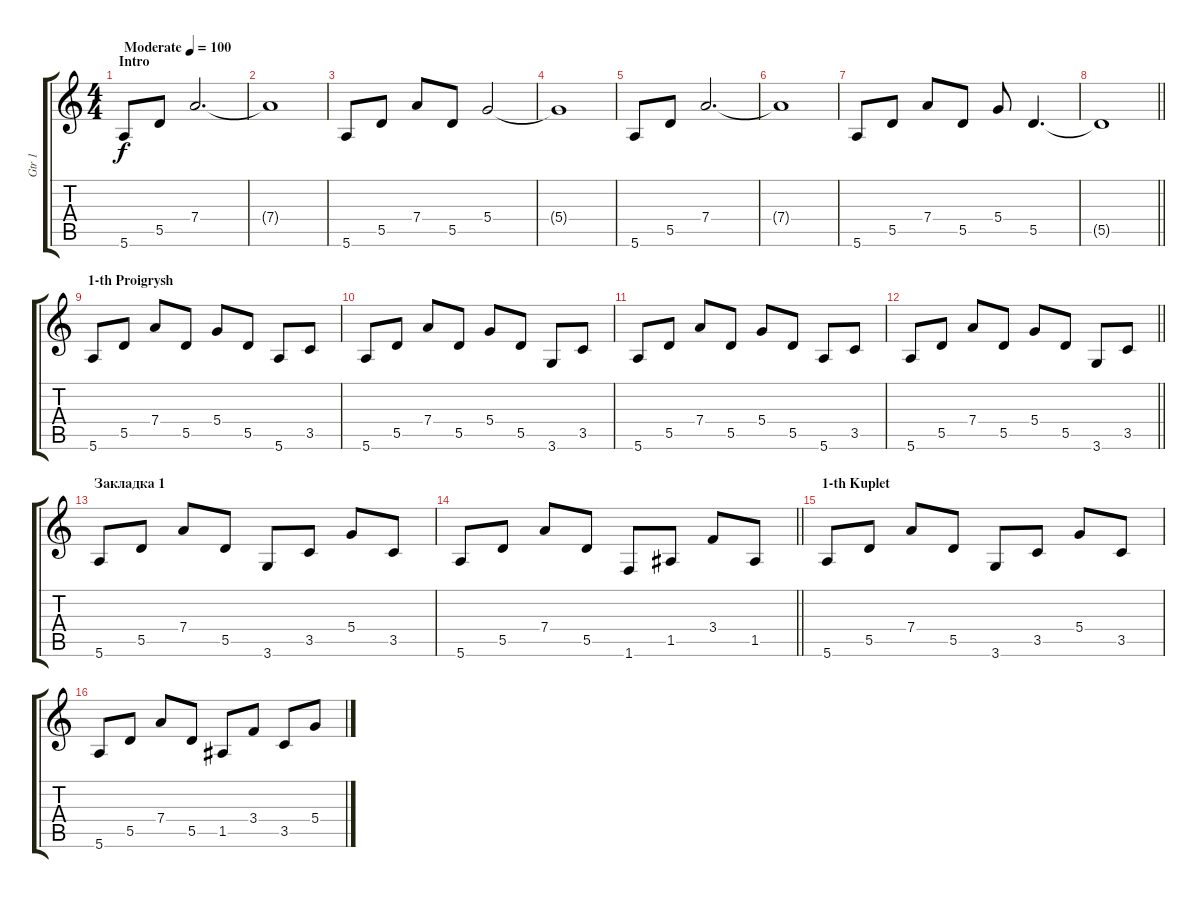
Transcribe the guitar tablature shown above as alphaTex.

\track ("Gtr 1" "Gtr 1") {instrument distortionguitar}
\staff {score tabs}
\tuning (E4 B3 G3 D3 A2 E2) {hide}
\ts (4 4)
\section ("" "Intro")
\tempo (100 "Moderate")
\clef g2
\ks c
5.6.8{dy f instrument distortionguitar} 5.5.8 7.4.2{d} |
7.4{t}.1 |
5.6.8 5.5.8 7.4.8 5.5.8 5.4.2 |
5.4{t}.1 |
5.6.8 5.5.8 7.4.2{d} |
7.4{t}.1 |
5.6.8 5.5.8 7.4.8 5.5.8 5.4.8 5.5.4{d} |
\barLineRight lightlight
5.5{t}.1 |
\section ("" "1-th Proigrysh")
5.6.8 5.5.8 7.4.8 5.5.8 5.4.8 5.5.8 5.6.8 3.5.8 |
5.6.8 5.5.8 7.4.8 5.5.8 5.4.8 5.5.8 3.6.8 3.5.8 |
5.6.8 5.5.8 7.4.8 5.5.8 5.4.8 5.5.8 5.6.8 3.5.8 |
\barLineRight lightlight
5.6.8 5.5.8 7.4.8 5.5.8 5.4.8 5.5.8 3.6.8 3.5.8 |
\section ("" "Закладка 1")
5.6.8 5.5.8 7.4.8 5.5.8 3.6.8 3.5.8 5.4.8 3.5.8 |
\barLineRight lightlight
5.6.8 5.5.8 7.4.8 5.5.8 1.6.8 1.5.8 3.4.8 1.5.8 |
\section ("" "1-th Kuplet")
5.6.8 5.5.8 7.4.8 5.5.8 3.6.8 3.5.8 5.4.8 3.5.8 |
5.6.8 5.5.8 7.4.8 5.5.8 1.5.8 3.4.8 3.5.8 5.4.8
